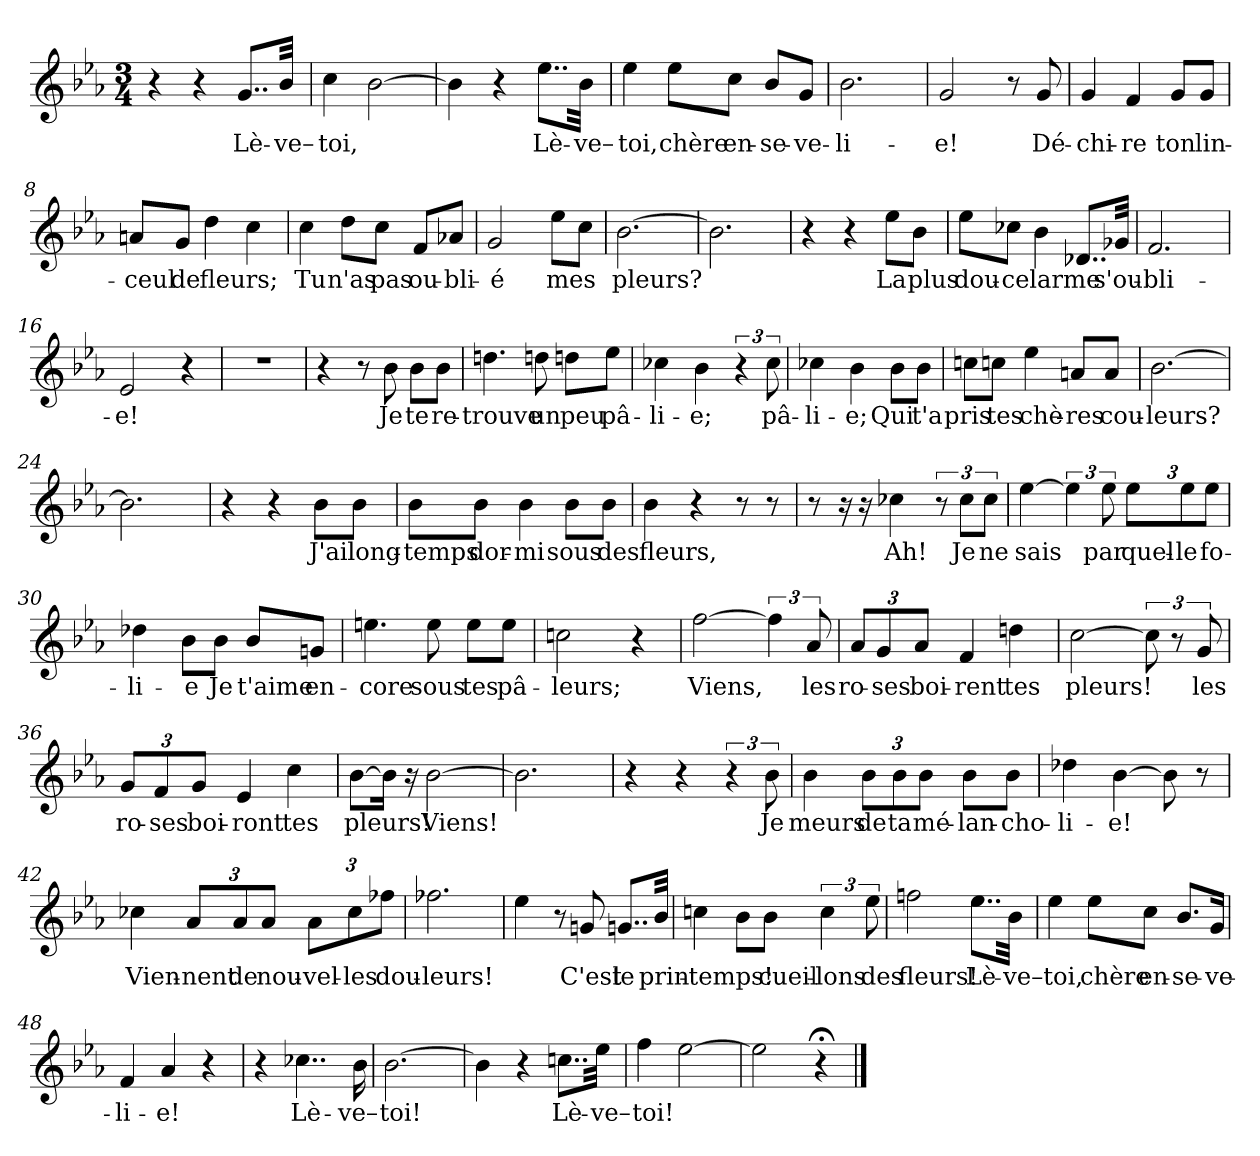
**kern	**text
*part1	*part1
*staff1	*staff1
*clefG2	*
*k[b-e-a-]	*
*M3/4	*
=1	=1
4r	.
4r	.
!	!LO:LY:b
8..g/L	Lè-
!	!LO:LY:b
32b-/Jkk	-ve–
=2	=2
!	!LO:LY:b
4cc\	toi,
[2b-\	.
=3	=3
4b-\]	.
4r	.
!	!LO:LY:b
8..ee-\L	Lè-
!	!LO:LY:b
32b-\Jkk	-ve–
=4	=4
!	!LO:LY:b
4ee-\	toi,
!	!LO:LY:b
8ee-\L	chère
!	!LO:LY:b
8cc\J	en-
!	!LO:LY:b
8b-/L	-se-
!	!LO:LY:b
8g/J	-ve-
=5	=5
!	!LO:LY:b
2.b-\	-li-
=6	=6
!	!LO:LY:b
2g/	-e!
8r	.
!	!LO:LY:b
8g/	Dé-
=7	=7
!	!LO:LY:b
4g/	-chi-
!	!LO:LY:b
4f/	-re
!	!LO:LY:b
8g/L	ton
!	!LO:LY:b
8g/J	lin-
=8	=8
!	!LO:LY:b
8an/L	ceul
!	!LO:LY:b
8g/J	de
!	!LO:LY:b
4dd\	fleurs;
4cc\	.
!!LO:LB:g=z
=9	=9
!	!LO:LY:b
4cc\	Tu
!	!LO:LY:b
8dd\L	n'as
!	!LO:LY:b
8cc\J	pas
!	!LO:LY:b
8f/L	ou-
!	!LO:LY:b
8a-X/J	-bli-
=10	=10
!	!LO:LY:b
2g/	-é
!	!LO:LY:b
8ee-\L	mes
8cc\J	.
=11	=11
!	!LO:LY:b
[2.b-\	pleurs?
=12	=12
2.b-\]	.
=13	=13
4r	.
4r	.
!	!LO:LY:b
8ee-\L	La
!	!LO:LY:b
8b-\J	plus
=14	=14
!	!LO:LY:b
8ee-\L	dou-
!	!LO:LY:b
8cc-X\J	-ce
!	!LO:LY:b
4b-\	larme
8..d-X/L	.
!	!LO:LY:b
32g-X/Jkk	s'ou-
=15	=15
!	!LO:LY:b
2.f/	-bli-
=16	=16
!	!LO:LY:b
2e-/	-e!
4r	.
=17	=17
2.r	.
=18	=18
4r	.
8r	.
!	!LO:LY:b
8b-\	Je
!	!LO:LY:b
8b-\L	te
!	!LO:LY:b
8b-\J	re-
!!LO:LB:g=z
=19	=19
!	!LO:LY:b
4.ddn\	-trouve
!	!LO:LY:b
8ddn\	un
!	!LO:LY:b
8ddn\L	peu
!	!LO:LY:b
8ee-\J	pâ-
=20	=20
!	!LO:LY:b
4cc-X\	-li-
!	!LO:LY:b
4b-\	-e;
6r	.
!	!LO:LY:b
12cc-\	pâ-
=21	=21
!	!LO:LY:b
4cc-X\	-li-
!	!LO:LY:b
4b-\	-e;
!	!LO:LY:b
8b-\L	Qui
!	!LO:LY:b
8b-\J	t'a
=22	=22
!	!LO:LY:b
8ccn\L	pris
!	!LO:LY:b
8ccn\J	tes
!	!LO:LY:b
4ee-\	chè-
!	!LO:LY:b
8an/L	-res
!	!LO:LY:b
8a/J	cou-
=23	=23
!	!LO:LY:b
[2.b-\	-leurs?
=24	=24
2.b-\]	.
=25	=25
4r	.
4r	.
!	!LO:LY:b
8b-\L	J'ai
!	!LO:LY:b
8b-\J	long-
=26	=26
!	!LO:LY:b
8b-\L	-temps
!	!LO:LY:b
8b-\J	dor-
!	!LO:LY:b
4b-\	-mi
!	!LO:LY:b
8b-\L	sous
!	!LO:LY:b
8b-\J	des
!!LO:LB:g=z
=27	=27
!	!LO:LY:b
4b-\	fleurs,
4r	.
8r	.
8r	.
=28	=28
8r	.
16r	.
16r	.
!	!LO:LY:b
4cc-X\	Ah!
12r	.
!	!LO:LY:b
12cc-\L	Je
!	!LO:LY:b
12cc-\J	ne
=29	=29
!	!LO:LY:b
[4ee-\	sais
6ee-\]	.
!	!LO:LY:b
12ee-\	par
!	!LO:LY:b
12ee-\L	quel-
!	!LO:LY:b
12ee-\	-le
!	!LO:LY:b
12ee-\J	fo-
=30	=30
!	!LO:LY:b
4dd-X\	-li-
!	!LO:LY:b
8b-\L	-e
!	!LO:LY:b
8b-\J	Je
!	!LO:LY:b
8b-/L	t'aime
!	!LO:LY:b
8gn/J	en-
=31	=31
!	!LO:LY:b
4.een\	-core
!	!LO:LY:b
8ee\	sous
!	!LO:LY:b
8ee\L	tes
!	!LO:LY:b
8ee\J	pâ-
=32	=32
!	!LO:LY:b
2ccn\	-leurs;
4r	.
=33	=33
!	!LO:LY:b
[2ff\	Viens,
6ff\]	.
!	!LO:LY:b
12a-/	les
!!LO:LB:g=z
=34	=34
!	!LO:LY:b
12a-/L	ro-
!	!LO:LY:b
12g/	-ses
!	!LO:LY:b
12a-/J	boi-
!	!LO:LY:b
4f/	-rent
!	!LO:LY:b
4ddn\	tes
=35	=35
!	!LO:LY:b
[2cc\	pleurs!
12cc\]	.
12r	.
!	!LO:LY:b
12g/	les
=36	=36
!	!LO:LY:b
12g/L	ro-
!	!LO:LY:b
12f/	-ses
!	!LO:LY:b
12g/J	boi-
!	!LO:LY:b
4e-/	-ront
!	!LO:LY:b
4cc\	tes
=37	=37
!	!LO:LY:b
[8b-\L	pleurs!
16b-\Jk]	.
16r	.
!	!LO:LY:b
[2b-\	Viens!
=38	=38
2.b-\]	.
=39	=39
4r	.
4r	.
6r	.
!	!LO:LY:b
12b-\	Je
=40	=40
!	!LO:LY:b
4b-\	meurs
!	!LO:LY:b
12b-\L	de
!	!LO:LY:b
12b-\	ta
!	!LO:LY:b
12b-\J	mé-
!	!LO:LY:b
8b-\L	-lan-
!	!LO:LY:b
8b-\J	-cho-
!!LO:LB:g=z
=41	=41
!	!LO:LY:b
4dd-X\	-li-
!	!LO:LY:b
[4b-\	-e!
8b-\]	.
8r	.
=42	=42
!	!LO:LY:b
4cc-X\	Vien-
!	!LO:LY:b
12a-/L	-nent
!	!LO:LY:b
12a-/	de
!	!LO:LY:b
12a-/J	nou-
!	!LO:LY:b
12a-\L	-vel-
!	!LO:LY:b
12cc-\	-les
!	!LO:LY:b
12ff-X\J	dou-
=43	=43
!	!LO:LY:b
2.ff-X\	-leurs!
=44	=44
4ee-\	.
8r	.
!	!LO:LY:b
8gn/	C'est
!	!LO:LY:b
8..gn/L	le
!	!LO:LY:b
32b-/Jkk	prin-
=45	=45
!	!LO:LY:b
4ccn\	-temps!
8b-\L	.
!	!LO:LY:b
8b-\J	cueil-
!	!LO:LY:b
6cc\	-lons
!	!LO:LY:b
12ee-\	des
=46	=46
!	!LO:LY:b
2ffn\	fleurs!
!	!LO:LY:b
8..ee-\L	Lè-
!	!LO:LY:b
32b-\Jkk	-ve–
!!LO:LB:g=z
=47	=47
!	!LO:LY:b
4ee-\	toi,
!	!LO:LY:b
8ee-\L	chère
!	!LO:LY:b
8cc\J	en-
!	!LO:LY:b
8.b-/L	-se-
!	!LO:LY:b
16g/Jk	-ve-
=48	=48
!	!LO:LY:b
4f/	-li-
!	!LO:LY:b
4a-/	-e!
4r	.
=49	=49
4r	.
!	!LO:LY:b
4..cc-X\	Lè-
!	!LO:LY:b
16b-\	-ve–
=50	=50
!	!LO:LY:b
[2.b-\	toi!
=51	=51
4b-\]	.
4r	.
!	!LO:LY:b
8..ccn\L	Lè-
!	!LO:LY:b
32ee-\Jkk	-ve–
=52	=52
!	!LO:LY:b
4ff\	toi!
[2ee-\	.
=53	=53
2ee-\]	.
4r;<	.
==	==
*-	*-
